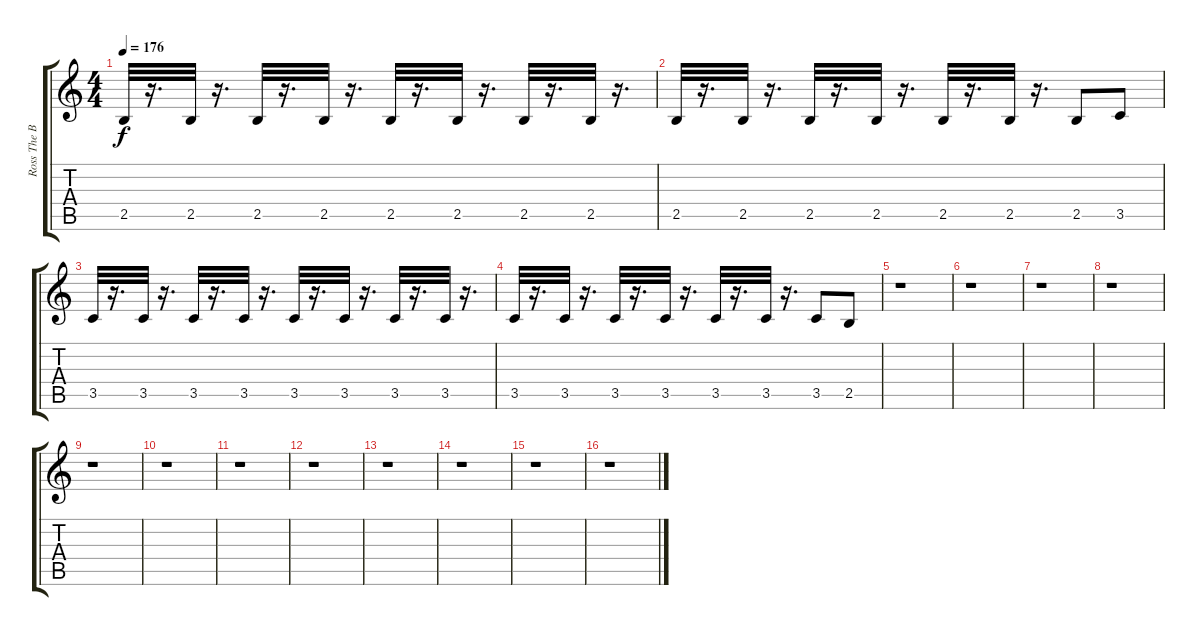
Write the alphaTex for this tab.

\track ("Ross The Boss-Rhithm" "Ross The B") {instrument distortionguitar}
\staff {score tabs}
\tuning (E4 B3 G3 D3 A2 E2) {hide}
\ts (4 4)
\tempo 176
\clef g2
\ks c
2.5.32{dy f} r.16{d} 2.5.32 r.16{d} 2.5.32 r.16{d} 2.5.32 r.16{d} 2.5.32 r.16{d} 2.5.32 r.16{d} 2.5.32 r.16{d} 2.5.32 r.16{d} |
2.5.32 r.16{d} 2.5.32 r.16{d} 2.5.32 r.16{d} 2.5.32 r.16{d} 2.5.32 r.16{d} 2.5.32 r.16{d} 2.5.8 3.5.8 |
3.5.32 r.16{d} 3.5.32 r.16{d} 3.5.32 r.16{d} 3.5.32 r.16{d} 3.5.32 r.16{d} 3.5.32 r.16{d} 3.5.32 r.16{d} 3.5.32 r.16{d} |
3.5.32 r.16{d} 3.5.32 r.16{d} 3.5.32 r.16{d} 3.5.32 r.16{d} 3.5.32 r.16{d} 3.5.32 r.16{d} 3.5.8 2.5.8 |
r.1 |
r.1 |
r.1 |
r.1 |
r.1 |
r.1 |
r.1 |
r.1 |
r.1 |
r.1 |
r.1 |
r.1
